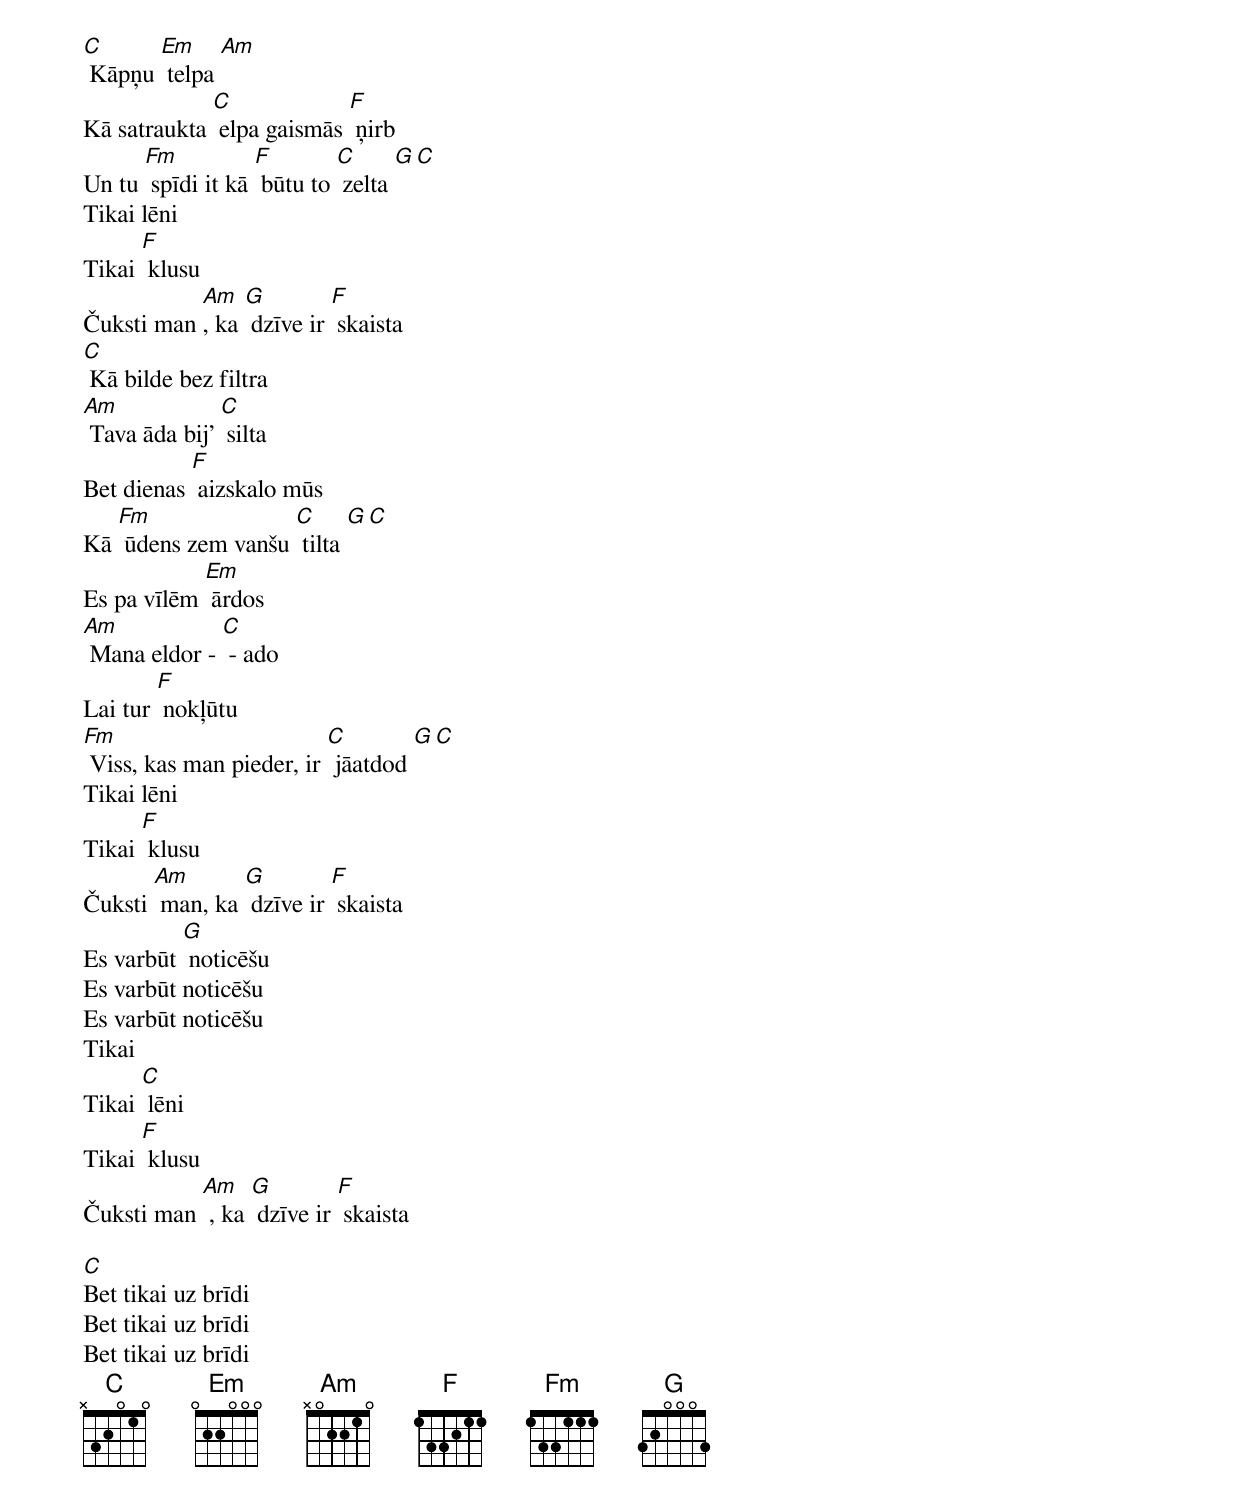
[C] Kāpņu [Em] telpa [Am]
Kā satraukta [C] elpa gaismās [F] ņirb
Un tu [Fm] spīdi it kā [F] būtu to [C] zelta [G][C]
Tikai lēni
Tikai [F] klusu
Čuksti man [Am], ka [G] dzīve ir [F] skaista
[C] Kā bilde bez filtra
[Am] Tava āda bij' [C] silta
Bet dienas [F] aizskalo mūs
Kā [Fm] ūdens zem vanšu [C] tilta [G][C]
Es pa vīlēm [Em] ārdos
[Am] Mana eldor - [C] - ado
Lai tur [F] nokļūtu
[Fm] Viss, kas man pieder, ir [C] jāatdod [G][C]
Tikai lēni
Tikai [F] klusu
Čuksti [Am] man, ka [G] dzīve ir [F] skaista
Es varbūt [G] noticēšu
Es varbūt noticēšu
Es varbūt noticēšu
Tikai
Tikai [C] lēni
Tikai [F] klusu
Čuksti man [Am] , ka [G] dzīve ir [F] skaista

[C]
Bet tikai uz brīdi
Bet tikai uz brīdi
Bet tikai uz brīdi
